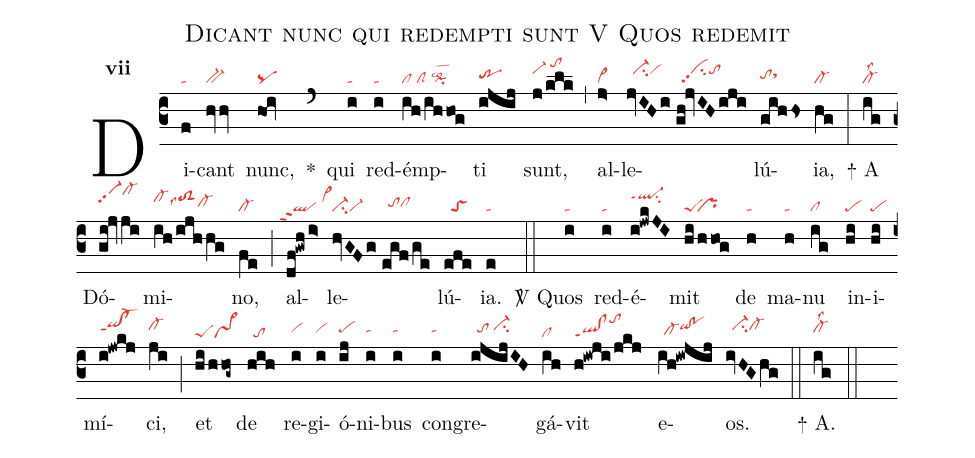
name:Dicant nunc qui redempti sunt V Quos redemit;
office-part:re;
mode:7;
nabc-lines:1;
%%
initial-style: 1;
name:Dicant nunc qui redempti sunt;
mode: 7;
office-part: Responsorium;
annotation: Resp.;
annotation: vii;
nabc-lines:1;
%%
(c3) Di(f|ta)cant(hvhv|bv-) nunc,(hoi|pq) <sp>*</sp>(`) qui(i|ta) red(i|ta)émp(ih/ihhog|cl/clS/pilsco2)ti(ijij|trhh) sunt,(j/klk|vi-hj/tohm) (,) al(j>|vi>)le(jvIHi//|//ci-hjvihj|gh!jvIH/iji|//cihjpp2tohj)lú(gihhs|tohhsthi)ia,(hg|cl-) (:)

<sp>+</sp> A(ig|cl-lss2) Dó(gi@jv/ji|vi-hjpp2cl-hm)mi(ih/ijhhg|cl-hjtoS2hjlss7cl-hh)no,(fe|cl-) (;) al(df!gwh/i>|``qlppt2/vi>hj)le(hvGFg//|ci-vi-|egf/ge|//tohhclhh)lú(efe|//toS)ia.(e|ta) (::)

<sp>V/</sp> Quos(i|ta) red(i|ta)é(i!jwkJI|ql-hkppt1su2)mit(hi/hhog|peS``pr) de(h|ta) ma(h|ta)nu(ig|cl) in(hi|pe)i(hi|pe)mí(i!jwkj|qihj!cl-hjppt1)ci,(ji|cl-hi) (;) et(hi/hhog~|peSvs>) de(hih|//to) re(i|vihh)gi(i|vihh)ó(ij|pehh)ni(i|tahh)bus(i|tahh) con(i|tahh)gre(ijijIH|//tohh/ci-hi)gá(ih|cl)vit(h!iwji/jkj|ql!clppt1tohl) e(ih!iwjij|//cl-hgqihi!pohi)os.(ivHGhg|//ci-hicl-hi) (::)

<sp>+</sp> A.(ig|cl-hhlss2) (::)
